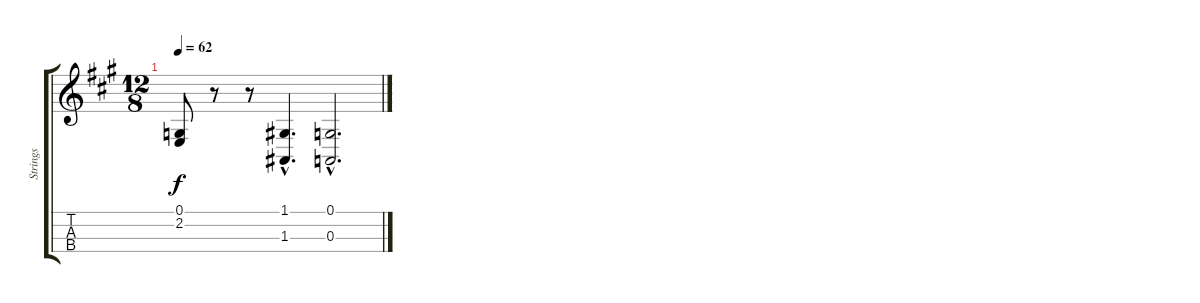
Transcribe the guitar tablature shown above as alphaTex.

\track ("Strings" "Strings") {instrument stringensemble1}
\staff {score tabs}
\tuning (G3 D3 A2 E2) {hide}
\ts (12 8)
\tempo 62
\clef g2
\ks a
(0.1 2.2).8{dy f} r.8 r.8 (1.1{hac} 1.3{hac}).4{d} (0.1{hac} 0.3{hac}).2{d}
